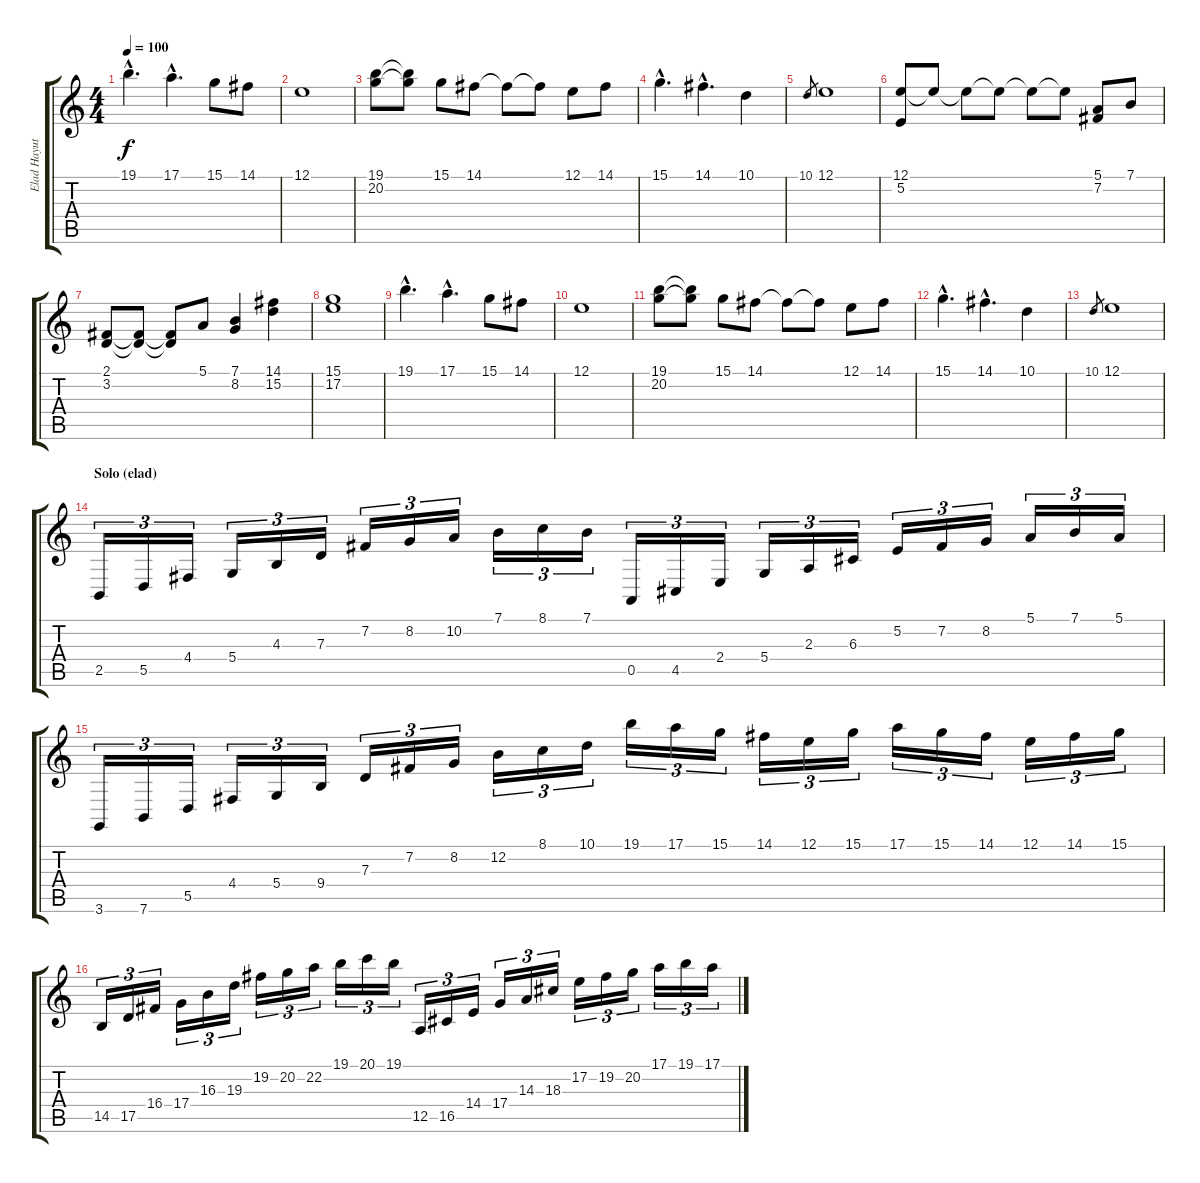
\track ("Elad Hayut" "Elad Hayut") {instrument acousticgrandpiano}
\staff {score tabs}
\tuning (E4 B3 G3 D3 A2 E2) {hide}
\ts (4 4)
\tempo 100
\clef g2
\ks c
19.1{hac}.4{d dy f} 17.1{hac}.4{d} 15.1.8 14.1.8 |
12.1.1 |
(19.1 20.2).8 (19.1{t} 20.2{t}).8 15.1.8 14.1.8 14.1{t}.8 14.1{t}.8 12.1.8 14.1.8 |
15.1{hac}.4{d} 14.1{hac}.4{d} 10.1.4 |
10.1.8{gr} 12.1.1 |
(12.1 5.2).8 12.1{t}.8 12.1{t}.8 12.1{t}.8 12.1{t}.8 12.1{t}.8 (5.1 7.2).8 7.1.8 |
(2.1 3.2).8 (2.1{t} 3.2{t}).8 (2.1{t} 3.2{t}).8 5.1.8 (7.1 8.2).4 (14.1 15.2).4 |
(15.1 17.2).1 |
19.1{hac}.4{d} 17.1{hac}.4{d} 15.1.8 14.1.8 |
12.1.1 |
(19.1 20.2).8 (19.1{t} 20.2{t}).8 15.1.8 14.1.8 14.1{t}.8 14.1{t}.8 12.1.8 14.1.8 |
15.1{hac}.4{d} 14.1{hac}.4{d} 10.1.4 |
10.1.8{gr} 12.1.1 |
\section ("" "Solo (elad)")
2.5.16{tu (3 2) volume 16 instrument harpsichord} 5.5.16{tu (3 2)} 4.4.16{tu (3 2)} 5.4.16{tu (3 2)} 4.3.16{tu (3 2)} 7.3.16{tu (3 2)} 7.2.16{tu (3 2)} 8.2.16{tu (3 2)} 10.2.16{tu (3 2)} 7.1.16{tu (3 2)} 8.1.16{tu (3 2)} 7.1.16{tu (3 2)} 0.5.16{tu (3 2)} 4.5.16{tu (3 2)} 2.4.16{tu (3 2)} 5.4.16{tu (3 2)} 2.3.16{tu (3 2)} 6.3.16{tu (3 2)} 5.2.16{tu (3 2)} 7.2.16{tu (3 2)} 8.2.16{tu (3 2)} 5.1.16{tu (3 2)} 7.1.16{tu (3 2)} 5.1.16{tu (3 2)} |
3.6.16{tu (3 2)} 7.6.16{tu (3 2)} 5.5.16{tu (3 2)} 4.4.16{tu (3 2)} 5.4.16{tu (3 2)} 9.4.16{tu (3 2)} 7.3.16{tu (3 2)} 7.2.16{tu (3 2)} 8.2.16{tu (3 2)} 12.2.16{tu (3 2)} 8.1.16{tu (3 2)} 10.1.16{tu (3 2)} 19.1.16{tu (3 2)} 17.1.16{tu (3 2)} 15.1.16{tu (3 2)} 14.1.16{tu (3 2)} 12.1.16{tu (3 2)} 15.1.16{tu (3 2)} 17.1.16{tu (3 2)} 15.1.16{tu (3 2)} 14.1.16{tu (3 2)} 12.1.16{tu (3 2)} 14.1.16{tu (3 2)} 15.1.16{tu (3 2)} |
14.5.16{tu (3 2) instrument harpsichord} 17.5.16{tu (3 2)} 16.4.16{tu (3 2)} 17.4.16{tu (3 2)} 16.3.16{tu (3 2)} 19.3.16{tu (3 2)} 19.2.16{tu (3 2)} 20.2.16{tu (3 2)} 22.2.16{tu (3 2)} 19.1.16{tu (3 2)} 20.1.16{tu (3 2)} 19.1.16{tu (3 2)} 12.5.16{tu (3 2)} 16.5.16{tu (3 2)} 14.4.16{tu (3 2)} 17.4.16{tu (3 2)} 14.3.16{tu (3 2)} 18.3.16{tu (3 2)} 17.2.16{tu (3 2)} 19.2.16{tu (3 2)} 20.2.16{tu (3 2)} 17.1.16{tu (3 2)} 19.1.16{tu (3 2)} 17.1.16{tu (3 2)}
